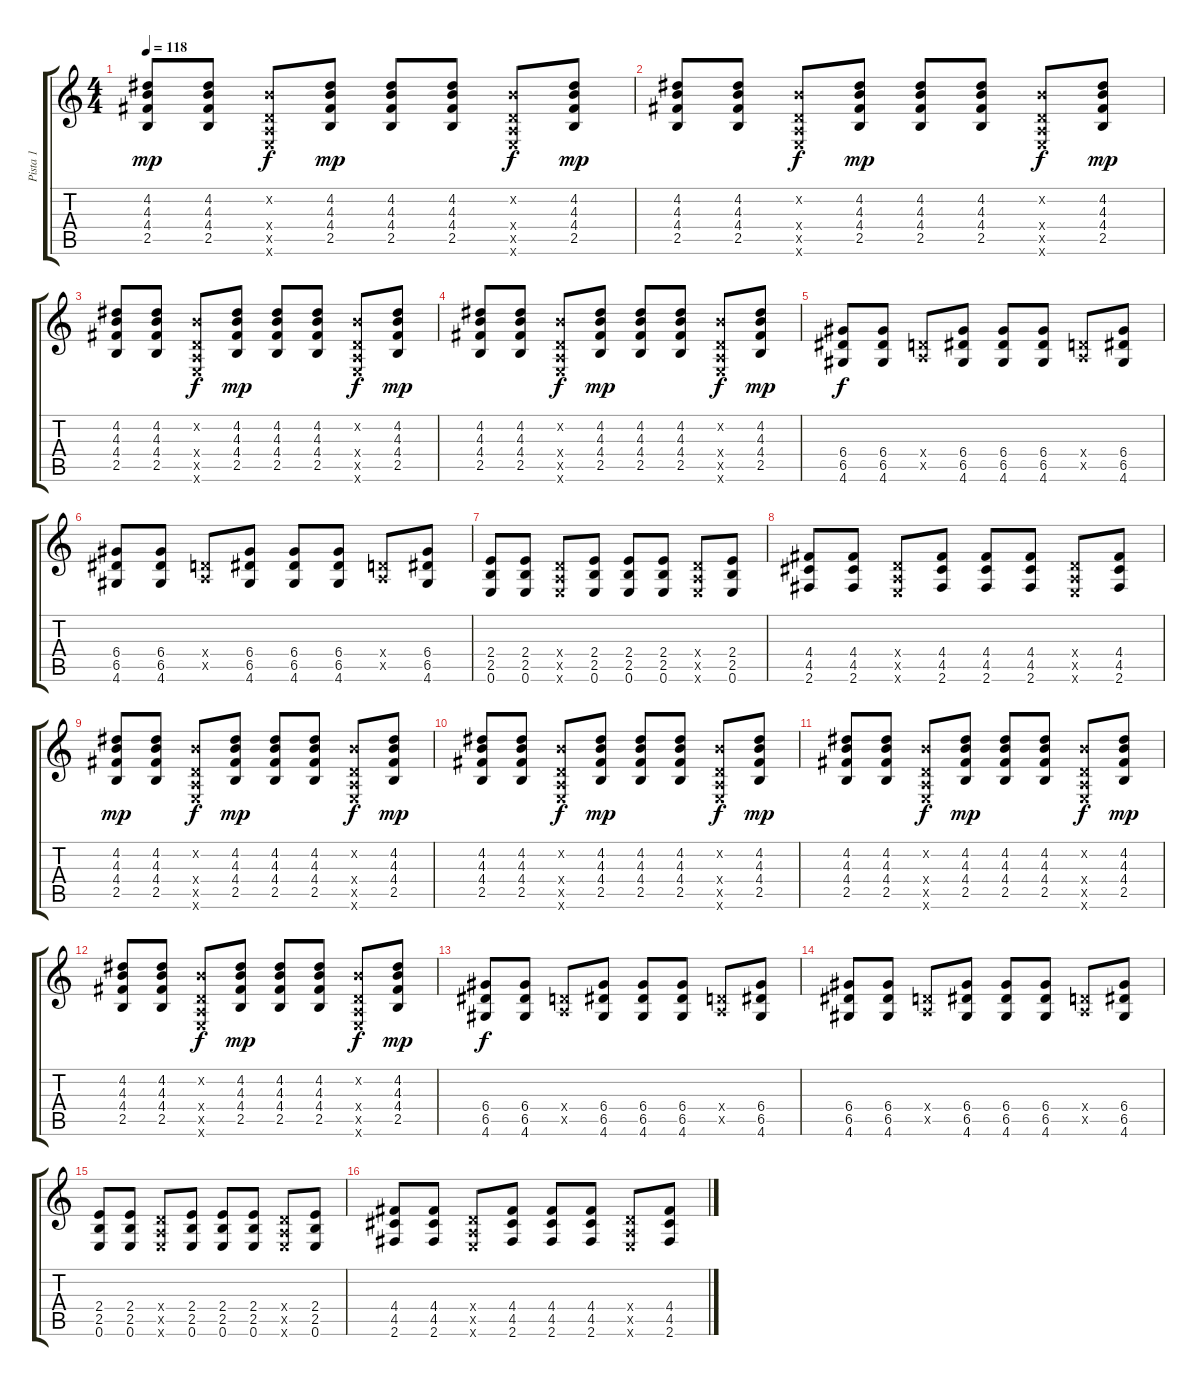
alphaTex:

\track ("Pista 1" "Pista 1") {instrument acousticguitarsteel}
\staff {score tabs}
\tuning (E4 B3 G3 D3 A2 E2) {hide}
\ts (4 4)
\tempo 118
\clef g2
\ks c
(4.2 4.3 4.4 2.5).8{dy mp instrument acousticguitarsteel} (4.2 4.3 4.4 2.5).8 (0.2{x} 0.4{x} 0.5{x} 0.6{x}).8{dy f} (4.2 4.3 4.4 2.5).8{dy mp} (4.2 4.3 4.4 2.5).8 (4.2 4.3 4.4 2.5).8 (0.2{x} 0.4{x} 0.5{x} 0.6{x}).8{dy f} (4.2 4.3 4.4 2.5).8{dy mp} |
(4.2 4.3 4.4 2.5).8 (4.2 4.3 4.4 2.5).8 (0.2{x} 0.4{x} 0.5{x} 0.6{x}).8{dy f} (4.2 4.3 4.4 2.5).8{dy mp} (4.2 4.3 4.4 2.5).8 (4.2 4.3 4.4 2.5).8 (0.2{x} 0.4{x} 0.5{x} 0.6{x}).8{dy f} (4.2 4.3 4.4 2.5).8{dy mp} |
(4.2 4.3 4.4 2.5).8 (4.2 4.3 4.4 2.5).8 (0.2{x} 0.4{x} 0.5{x} 0.6{x}).8{dy f} (4.2 4.3 4.4 2.5).8{dy mp} (4.2 4.3 4.4 2.5).8 (4.2 4.3 4.4 2.5).8 (0.2{x} 0.4{x} 0.5{x} 0.6{x}).8{dy f} (4.2 4.3 4.4 2.5).8{dy mp} |
(4.2 4.3 4.4 2.5).8 (4.2 4.3 4.4 2.5).8 (0.2{x} 0.4{x} 0.5{x} 0.6{x}).8{dy f} (4.2 4.3 4.4 2.5).8{dy mp} (4.2 4.3 4.4 2.5).8 (4.2 4.3 4.4 2.5).8 (0.2{x} 0.4{x} 0.5{x} 0.6{x}).8{dy f} (4.2 4.3 4.4 2.5).8{dy mp} |
(6.4 6.5 4.6).8{dy f} (6.4 6.5 4.6).8 (0.4{x} 0.5{x}).8 (6.4 6.5 4.6).8 (6.4 6.5 4.6).8 (6.4 6.5 4.6).8 (0.4{x} 0.5{x}).8 (6.4 6.5 4.6).8 |
(6.4 6.5 4.6).8 (6.4 6.5 4.6).8 (0.4{x} 0.5{x}).8 (6.4 6.5 4.6).8 (6.4 6.5 4.6).8 (6.4 6.5 4.6).8 (0.4{x} 0.5{x}).8 (6.4 6.5 4.6).8 |
(2.4 2.5 0.6).8 (2.4 2.5 0.6).8 (0.4{x} 0.5{x} 0.6{x}).8 (2.4 2.5 0.6).8 (2.4 2.5 0.6).8 (2.4 2.5 0.6).8 (0.4{x} 0.5{x} 0.6{x}).8 (2.4 2.5 0.6).8 |
(4.4 4.5 2.6).8 (4.4 4.5 2.6).8 (0.4{x} 0.5{x} 0.6{x}).8 (4.4 4.5 2.6).8 (4.4 4.5 2.6).8 (4.4 4.5 2.6).8 (0.4{x} 0.5{x} 0.6{x}).8 (4.4 4.5 2.6).8 |
(4.2 4.3 4.4 2.5).8{dy mp} (4.2 4.3 4.4 2.5).8 (0.2{x} 0.4{x} 0.5{x} 0.6{x}).8{dy f} (4.2 4.3 4.4 2.5).8{dy mp} (4.2 4.3 4.4 2.5).8 (4.2 4.3 4.4 2.5).8 (0.2{x} 0.4{x} 0.5{x} 0.6{x}).8{dy f} (4.2 4.3 4.4 2.5).8{dy mp} |
(4.2 4.3 4.4 2.5).8 (4.2 4.3 4.4 2.5).8 (0.2{x} 0.4{x} 0.5{x} 0.6{x}).8{dy f} (4.2 4.3 4.4 2.5).8{dy mp} (4.2 4.3 4.4 2.5).8 (4.2 4.3 4.4 2.5).8 (0.2{x} 0.4{x} 0.5{x} 0.6{x}).8{dy f} (4.2 4.3 4.4 2.5).8{dy mp} |
(4.2 4.3 4.4 2.5).8 (4.2 4.3 4.4 2.5).8 (0.2{x} 0.4{x} 0.5{x} 0.6{x}).8{dy f} (4.2 4.3 4.4 2.5).8{dy mp} (4.2 4.3 4.4 2.5).8 (4.2 4.3 4.4 2.5).8 (0.2{x} 0.4{x} 0.5{x} 0.6{x}).8{dy f} (4.2 4.3 4.4 2.5).8{dy mp} |
(4.2 4.3 4.4 2.5).8 (4.2 4.3 4.4 2.5).8 (0.2{x} 0.4{x} 0.5{x} 0.6{x}).8{dy f} (4.2 4.3 4.4 2.5).8{dy mp} (4.2 4.3 4.4 2.5).8 (4.2 4.3 4.4 2.5).8 (0.2{x} 0.4{x} 0.5{x} 0.6{x}).8{dy f} (4.2 4.3 4.4 2.5).8{dy mp} |
(6.4 6.5 4.6).8{dy f} (6.4 6.5 4.6).8 (0.4{x} 0.5{x}).8 (6.4 6.5 4.6).8 (6.4 6.5 4.6).8 (6.4 6.5 4.6).8 (0.4{x} 0.5{x}).8 (6.4 6.5 4.6).8 |
(6.4 6.5 4.6).8 (6.4 6.5 4.6).8 (0.4{x} 0.5{x}).8 (6.4 6.5 4.6).8 (6.4 6.5 4.6).8 (6.4 6.5 4.6).8 (0.4{x} 0.5{x}).8 (6.4 6.5 4.6).8 |
(2.4 2.5 0.6).8 (2.4 2.5 0.6).8 (0.4{x} 0.5{x} 0.6{x}).8 (2.4 2.5 0.6).8 (2.4 2.5 0.6).8 (2.4 2.5 0.6).8 (0.4{x} 0.5{x} 0.6{x}).8 (2.4 2.5 0.6).8 |
(4.4 4.5 2.6).8 (4.4 4.5 2.6).8 (0.4{x} 0.5{x} 0.6{x}).8 (4.4 4.5 2.6).8 (4.4 4.5 2.6).8 (4.4 4.5 2.6).8 (0.4{x} 0.5{x} 0.6{x}).8 (4.4 4.5 2.6).8
